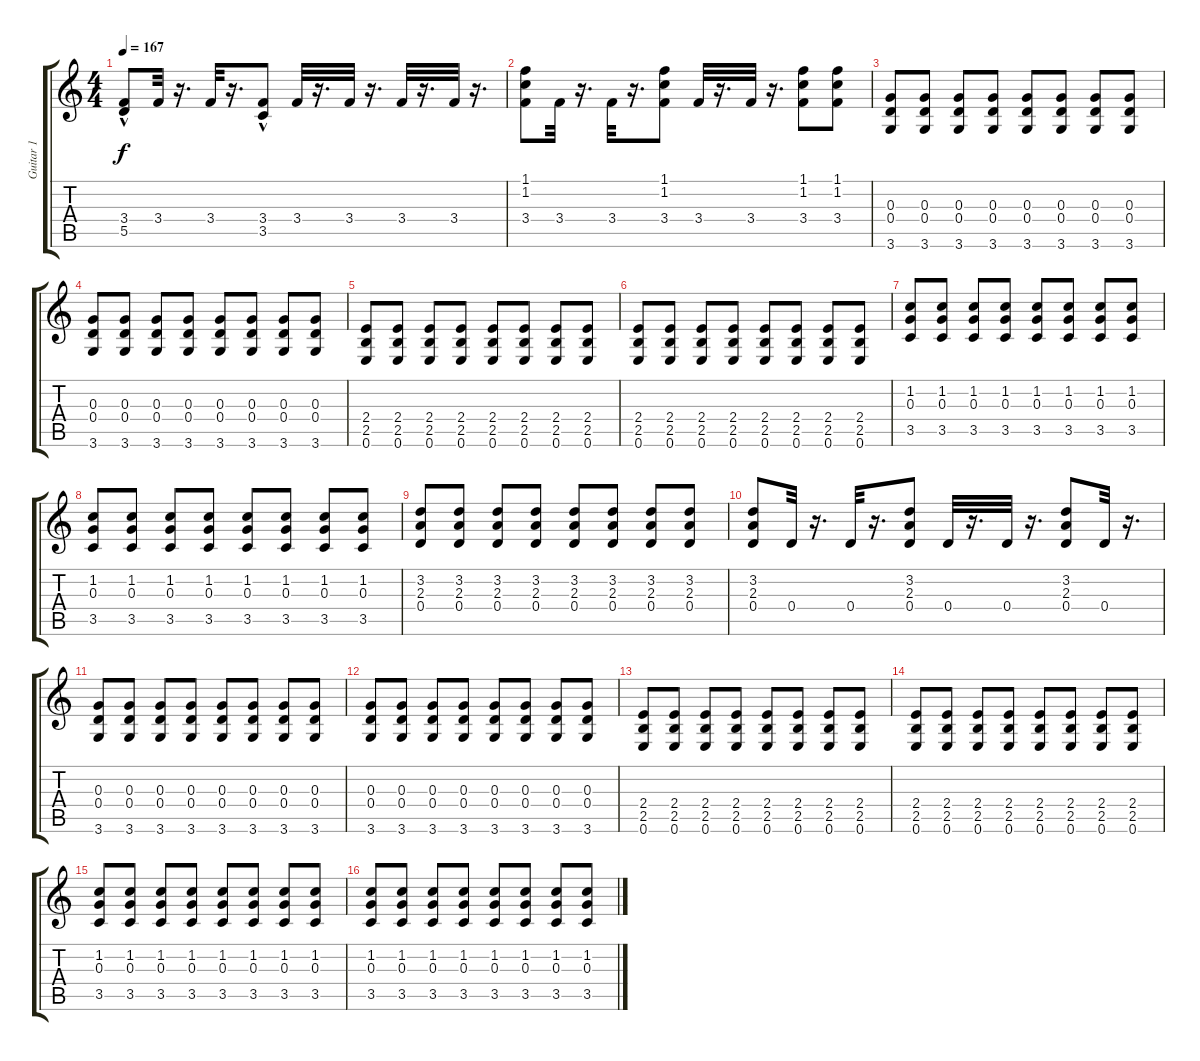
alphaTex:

\track ("Guitar 1" "Guitar 1") {instrument distortionguitar}
\staff {score tabs}
\tuning (E4 B3 G3 D3 A2 E2) {hide}
\ts (4 4)
\tempo 167
\clef g2
\ks c
(3.4 5.5{hac}).8{dy f} 3.4.32 r.16{d} 3.4.32 r.16{d} (3.4 3.5{hac}).8 3.4.32 r.16{d} 3.4.32 r.16{d} 3.4.32 r.16{d} 3.4.32 r.16{d} |
(1.1 1.2 3.4).8 3.4.32 r.16{d} 3.4.32 r.16{d} (1.1 1.2 3.4).8 3.4.32 r.16{d} 3.4.32 r.16{d} (1.1 1.2 3.4).8 (1.1 1.2 3.4).8 |
(0.3 0.4 3.6).8 (0.3 0.4 3.6).8 (0.3 0.4 3.6).8 (0.3 0.4 3.6).8 (0.3 0.4 3.6).8 (0.3 0.4 3.6).8 (0.3 0.4 3.6).8 (0.3 0.4 3.6).8 |
(0.3 0.4 3.6).8 (0.3 0.4 3.6).8 (0.3 0.4 3.6).8 (0.3 0.4 3.6).8 (0.3 0.4 3.6).8 (0.3 0.4 3.6).8 (0.3 0.4 3.6).8 (0.3 0.4 3.6).8 |
(2.4 2.5 0.6).8 (2.4 2.5 0.6).8 (2.4 2.5 0.6).8 (2.4 2.5 0.6).8 (2.4 2.5 0.6).8 (2.4 2.5 0.6).8 (2.4 2.5 0.6).8 (2.4 2.5 0.6).8 |
(2.4 2.5 0.6).8 (2.4 2.5 0.6).8 (2.4 2.5 0.6).8 (2.4 2.5 0.6).8 (2.4 2.5 0.6).8 (2.4 2.5 0.6).8 (2.4 2.5 0.6).8 (2.4 2.5 0.6).8 |
(1.2 0.3 3.5).8 (1.2 0.3 3.5).8 (1.2 0.3 3.5).8 (1.2 0.3 3.5).8 (1.2 0.3 3.5).8 (1.2 0.3 3.5).8 (1.2 0.3 3.5).8 (1.2 0.3 3.5).8 |
(1.2 0.3 3.5).8 (1.2 0.3 3.5).8 (1.2 0.3 3.5).8 (1.2 0.3 3.5).8 (1.2 0.3 3.5).8 (1.2 0.3 3.5).8 (1.2 0.3 3.5).8 (1.2 0.3 3.5).8 |
(3.2 2.3 0.4).8 (3.2 2.3 0.4).8 (3.2 2.3 0.4).8 (3.2 2.3 0.4).8 (3.2 2.3 0.4).8 (3.2 2.3 0.4).8 (3.2 2.3 0.4).8 (3.2 2.3 0.4).8 |
(3.2 2.3 0.4).8 0.4.32 r.16{d} 0.4.32 r.16{d} (3.2 2.3 0.4).8 0.4.32 r.16{d} 0.4.32 r.16{d} (3.2 2.3 0.4).8 0.4.32 r.16{d} |
(0.3 0.4 3.6).8 (0.3 0.4 3.6).8 (0.3 0.4 3.6).8 (0.3 0.4 3.6).8 (0.3 0.4 3.6).8 (0.3 0.4 3.6).8 (0.3 0.4 3.6).8 (0.3 0.4 3.6).8 |
(0.3 0.4 3.6).8 (0.3 0.4 3.6).8 (0.3 0.4 3.6).8 (0.3 0.4 3.6).8 (0.3 0.4 3.6).8 (0.3 0.4 3.6).8 (0.3 0.4 3.6).8 (0.3 0.4 3.6).8 |
(2.4 2.5 0.6).8 (2.4 2.5 0.6).8 (2.4 2.5 0.6).8 (2.4 2.5 0.6).8 (2.4 2.5 0.6).8 (2.4 2.5 0.6).8 (2.4 2.5 0.6).8 (2.4 2.5 0.6).8 |
(2.4 2.5 0.6).8 (2.4 2.5 0.6).8 (2.4 2.5 0.6).8 (2.4 2.5 0.6).8 (2.4 2.5 0.6).8 (2.4 2.5 0.6).8 (2.4 2.5 0.6).8 (2.4 2.5 0.6).8 |
(1.2 0.3 3.5).8 (1.2 0.3 3.5).8 (1.2 0.3 3.5).8 (1.2 0.3 3.5).8 (1.2 0.3 3.5).8 (1.2 0.3 3.5).8 (1.2 0.3 3.5).8 (1.2 0.3 3.5).8 |
(1.2 0.3 3.5).8 (1.2 0.3 3.5).8 (1.2 0.3 3.5).8 (1.2 0.3 3.5).8 (1.2 0.3 3.5).8 (1.2 0.3 3.5).8 (1.2 0.3 3.5).8 (1.2 0.3 3.5).8
